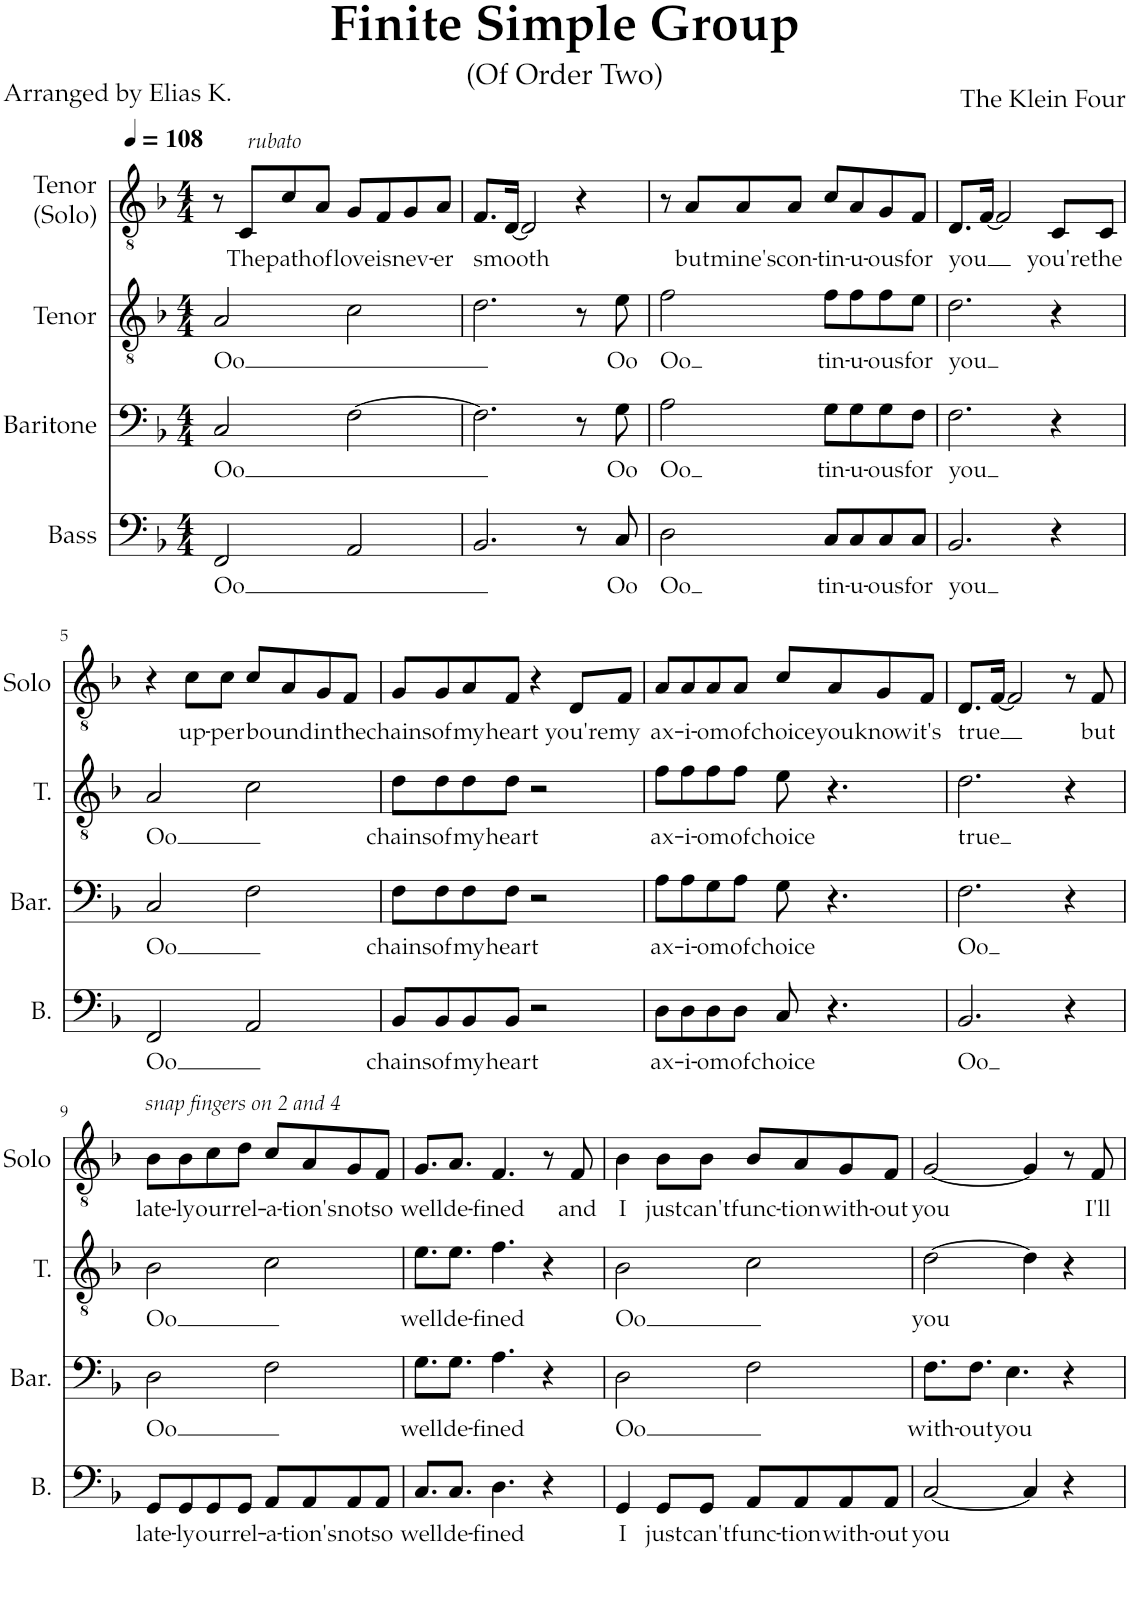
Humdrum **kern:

**kern	**text	**kern	**text	**kern	**text	**kern	**text
*part4	*part4	*part3	*part3	*part2	*part2	*part1	*part1
*staff4	*staff4	*staff3	*staff3	*staff2	*staff2	*staff1	*staff1
*I"Bass	*	*I"Baritone	*	*I"Tenor	*	*I"Tenor (Solo)	*
*I'B.	*	*I'Bar.	*	*I'T.	*	*I'Solo	*
*clefF4	*	*clefF4	*	*clefGv2	*	*clefGv2	*
*k[b-]	*	*k[b-]	*	*k[b-]	*	*k[b-]	*
*M4/4	*	*M4/4	*	*M4/4	*	*M4/4	*
*MM108	*	*MM108	*	*MM108	*	*MM108	*
=1	=1	=1	=1	=1	=1	=1	=1
!	!LO:LY:b	!	!LO:LY:b	!	!LO:LY:b	!	!
2FF/	Oo	2C/	Oo	2A/	Oo	8r	.
!	!	!	!	!	!	!LO:TX:a:i:t=rubato	!
!	!	!	!	!	!	!	!LO:LY:b
.	.	.	.	.	.	8C/L	The
!	!	!	!	!	!	!	!LO:LY:b
.	.	.	.	.	.	8c/	path
!	!	!	!	!	!	!	!LO:LY:b
.	.	.	.	.	.	8A/J	of
!	!	!	!	!	!	!	!LO:LY:b
2AA/	.	[2F\	.	2c\	.	8G/L	love
!	!	!	!	!	!	!	!LO:LY:b
.	.	.	.	.	.	8F/	is
!	!	!	!	!	!	!	!LO:LY:b
.	.	.	.	.	.	8G/	nev-
!	!	!	!	!	!	!	!LO:LY:b
.	.	.	.	.	.	8A/J	-er
=2	=2	=2	=2	=2	=2	=2	=2
!	!	!	!	!	!	!	!LO:LY:b
2.BB-/	.	2.F\]	.	2.d\	.	8.F/L	smooth
.	.	.	.	.	.	[16D/Jk	.
.	.	.	.	.	.	2D/]	.
8r	.	8r	.	8r	.	4r	.
!	!LO:LY:b	!	!LO:LY:b	!	!LO:LY:b	!	!
8C/	Oo	8G\	Oo	8e\	Oo	.	.
=3	=3	=3	=3	=3	=3	=3	=3
!	!LO:LY:b	!	!LO:LY:b	!	!LO:LY:b	!	!
2D\	Oo	2A\	Oo	2f\	Oo	8r	.
!	!	!	!	!	!	!	!LO:LY:b
.	.	.	.	.	.	8A/L	but
!	!	!	!	!	!	!	!LO:LY:b
.	.	.	.	.	.	8A/	mine's
!	!	!	!	!	!	!	!LO:LY:b
.	.	.	.	.	.	8A/J	con-
!	!LO:LY:b	!	!LO:LY:b	!	!LO:LY:b	!	!LO:LY:b
8C/L	tin-	8G\L	tin-	8f\L	tin-	8c/L	-tin-
!	!LO:LY:b	!	!LO:LY:b	!	!LO:LY:b	!	!LO:LY:b
8C/	-u-	8G\	-u-	8f\	-u-	8A/	-u-
!	!LO:LY:b	!	!LO:LY:b	!	!LO:LY:b	!	!LO:LY:b
8C/	-ous	8G\	-ous	8f\	-ous	8G/	-ous
!	!LO:LY:b	!	!LO:LY:b	!	!LO:LY:b	!	!LO:LY:b
8C/J	for	8F\J	for	8e\J	for	8F/J	for
=4	=4	=4	=4	=4	=4	=4	=4
!	!LO:LY:b	!	!LO:LY:b	!	!LO:LY:b	!	!LO:LY:b
2.BB-/	you	2.F\	you	2.d\	you	8.D/L	you
.	.	.	.	.	.	[16F/Jk	.
.	.	.	.	.	.	2F/]	.
!	!	!	!	!	!	!	!LO:LY:b
4r	.	4r	.	4r	.	8C/L	you're
!	!	!	!	!	!	!	!LO:LY:b
.	.	.	.	.	.	8C/J	the
!!LO:LB:g=z
=5	=5	=5	=5	=5	=5	=5	=5
!	!LO:LY:b	!	!LO:LY:b	!	!LO:LY:b	!	!
2FF/	Oo	2C/	Oo	2A/	Oo	4r	.
!	!	!	!	!	!	!	!LO:LY:b
.	.	.	.	.	.	8c\L	up-
!	!	!	!	!	!	!	!LO:LY:b
.	.	.	.	.	.	8c\J	-per
!	!	!	!	!	!	!	!LO:LY:b
2AA/	.	2F\	.	2c\	.	8c/L	bound
.	.	.	.	.	.	8A/	.
!	!	!	!	!	!	!	!LO:LY:b
.	.	.	.	.	.	8G/	in
!	!	!	!	!	!	!	!LO:LY:b
.	.	.	.	.	.	8F/J	the
=6	=6	=6	=6	=6	=6	=6	=6
!	!LO:LY:b	!	!LO:LY:b	!	!LO:LY:b	!	!LO:LY:b
8BB-/L	chains	8F\L	chains	8d\L	chains	8G/L	chains
!	!LO:LY:b	!	!LO:LY:b	!	!LO:LY:b	!	!LO:LY:b
8BB-/	of	8F\	of	8d\	of	8G/	of
!	!LO:LY:b	!	!LO:LY:b	!	!LO:LY:b	!	!LO:LY:b
8BB-/	my	8F\	my	8d\	my	8A/	my
!	!LO:LY:b	!	!LO:LY:b	!	!LO:LY:b	!	!LO:LY:b
8BB-/J	heart	8F\J	heart	8d\J	heart	8F/J	heart
2r	.	2r	.	2r	.	4r	.
!	!	!	!	!	!	!	!LO:LY:b
.	.	.	.	.	.	8D/L	you're
!	!	!	!	!	!	!	!LO:LY:b
.	.	.	.	.	.	8F/J	my
=7	=7	=7	=7	=7	=7	=7	=7
!	!LO:LY:b	!	!LO:LY:b	!	!LO:LY:b	!	!LO:LY:b
8D\L	ax-	8A\L	ax-	8f\L	ax-	8A/L	ax-
!	!LO:LY:b	!	!LO:LY:b	!	!LO:LY:b	!	!LO:LY:b
8D\	-i-	8A\	-i-	8f\	-i-	8A/	-i-
!	!LO:LY:b	!	!LO:LY:b	!	!LO:LY:b	!	!LO:LY:b
8D\	-om	8G\	-om	8f\	-om	8A/	-om
!	!LO:LY:b	!	!LO:LY:b	!	!LO:LY:b	!	!LO:LY:b
8D\J	of	8A\J	of	8f\J	of	8A/J	of
!	!LO:LY:b	!	!LO:LY:b	!	!LO:LY:b	!	!LO:LY:b
8C/	choice	8G\	choice	8e\	choice	8c/L	choice
!	!	!	!	!	!	!	!LO:LY:b
4.r	.	4.r	.	4.r	.	8A/	you
!	!	!	!	!	!	!	!LO:LY:b
.	.	.	.	.	.	8G/	know
!	!	!	!	!	!	!	!LO:LY:b
.	.	.	.	.	.	8F/J	it's
=8	=8	=8	=8	=8	=8	=8	=8
!	!LO:LY:b	!	!LO:LY:b	!	!LO:LY:b	!	!LO:LY:b
2.BB-/	Oo	2.F\	Oo	2.d\	true	8.D/L	true
.	.	.	.	.	.	[16F/Jk	.
.	.	.	.	.	.	2F/]	.
4r	.	4r	.	4r	.	8r	.
!	!	!	!	!	!	!	!LO:LY:b
.	.	.	.	.	.	8F/	but
!!LO:LB:g=z
=9	=9	=9	=9	=9	=9	=9	=9
!	!	!	!	!	!	!LO:TX:a:i:t=snap fingers on 2 and 4	!
!	!LO:LY:b	!	!LO:LY:b	!	!LO:LY:b	!	!LO:LY:b
8GG/L	late-	2D\	Oo	2B-\	Oo	8B-\L	late-
!	!LO:LY:b	!	!	!	!	!	!LO:LY:b
8GG/	-ly	.	.	.	.	8B-\	-ly
!	!LO:LY:b	!	!	!	!	!	!LO:LY:b
8GG/	our	.	.	.	.	8c\	our
!	!LO:LY:b	!	!	!	!	!	!LO:LY:b
8GG/J	rel-	.	.	.	.	8d\J	rel-
!	!LO:LY:b	!	!	!	!	!	!LO:LY:b
8AA/L	-a-	2F\	.	2c\	.	8c/L	-a-
!	!LO:LY:b	!	!	!	!	!	!LO:LY:b
8AA/	-tion's	.	.	.	.	8A/	-tion's
!	!LO:LY:b	!	!	!	!	!	!LO:LY:b
8AA/	not	.	.	.	.	8G/	not
!	!LO:LY:b	!	!	!	!	!	!LO:LY:b
8AA/J	so	.	.	.	.	8F/J	so
=10	=10	=10	=10	=10	=10	=10	=10
!	!LO:LY:b	!	!LO:LY:b	!	!LO:LY:b	!	!LO:LY:b
8.C/L	well	8.G\L	well	8.e\L	well	8.G/L	well
!	!LO:LY:b	!	!LO:LY:b	!	!LO:LY:b	!	!LO:LY:b
8.C/J	de-	8.G\J	de-	8.e\J	de-	8.A/J	de-
!	!LO:LY:b	!	!LO:LY:b	!	!LO:LY:b	!	!LO:LY:b
4.D\	-fined	4.A\	-fined	4.f\	-fined	4.F/	-fined
4r	.	4r	.	4r	.	8r	.
!	!	!	!	!	!	!	!LO:LY:b
.	.	.	.	.	.	8F/	and
=11	=11	=11	=11	=11	=11	=11	=11
!	!LO:LY:b	!	!LO:LY:b	!	!LO:LY:b	!	!LO:LY:b
4GG/	I	2D\	Oo	2B-\	Oo	4B-\	I
!	!LO:LY:b	!	!	!	!	!	!LO:LY:b
8GG/L	just	.	.	.	.	8B-\L	just
!	!LO:LY:b	!	!	!	!	!	!LO:LY:b
8GG/J	can't	.	.	.	.	8B-\J	can't
!	!LO:LY:b	!	!	!	!	!	!LO:LY:b
8AA/L	func-	2F\	.	2c\	.	8B-/L	func-
!	!LO:LY:b	!	!	!	!	!	!LO:LY:b
8AA/	-tion	.	.	.	.	8A/	-tion
!	!LO:LY:b	!	!	!	!	!	!LO:LY:b
8AA/	with-	.	.	.	.	8G/	with-
!	!LO:LY:b	!	!	!	!	!	!LO:LY:b
8AA/J	-out	.	.	.	.	8F/J	-out
=12	=12	=12	=12	=12	=12	=12	=12
!	!LO:LY:b	!	!LO:LY:b	!	!LO:LY:b	!	!LO:LY:b
[2C/	you	8.F\L	with-	[2d\	you	[2G/	you
!	!	!	!LO:LY:b	!	!	!	!
.	.	8.F\J	-out	.	.	.	.
!	!	!	!LO:LY:b	!	!	!	!
.	.	4.E\	you	.	.	.	.
4C/]	.	.	.	4d\]	.	4G/]	.
4r	.	4r	.	4r	.	8r	.
!	!	!	!	!	!	!	!LO:LY:b
.	.	.	.	.	.	8F/	I'll
=	=	=	=	=	=	=	=
*-	*-	*-	*-	*-	*-	*-	*-
